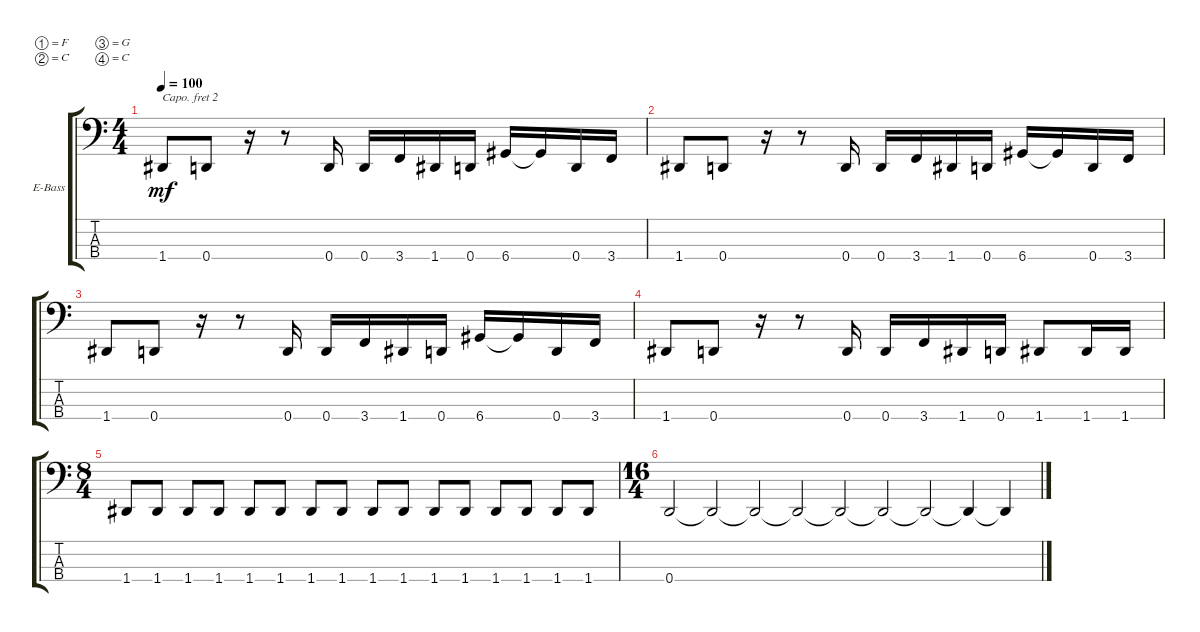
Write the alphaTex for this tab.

\bracketExtendMode groupsimilarinstruments
\multiBarRest
\firstSystemTrackNameOrientation horizontal
\otherSystemsTrackNameOrientation horizontal
\track ("Phoenix" "E-Bass") {instrument electricbassfinger}
\staff {score tabs}
\capo 2
\tuning (F2 C2 G1 C1)
\ts (4 4)
\tempo 100
\clef f4
\ks c
1.4.8{dy mf} 0.4.8 r.16 r.8 0.4.16 0.4.16 3.4.16 1.4.16 0.4.16 6.4.16 6.4{t}.16 0.4.16 3.4.16 |
1.4.8 0.4.8 r.16 r.8 0.4.16 0.4.16 3.4.16 1.4.16 0.4.16 6.4.16 6.4{t}.16 0.4.16 3.4.16 |
1.4.8 0.4.8 r.16 r.8 0.4.16 0.4.16 3.4.16 1.4.16 0.4.16 6.4.16 6.4{t}.16 0.4.16 3.4.16 |
1.4.8 0.4.8 r.16 r.8 0.4.16 0.4.16 3.4.16 1.4.16 0.4.16 1.4.8 1.4.16 1.4.16 |
\ts (8 4)
1.4.8 1.4.8 1.4.8 1.4.8 1.4.8 1.4.8 1.4.8 1.4.8 1.4.8 1.4.8 1.4.8 1.4.8 1.4.8 1.4.8 1.4.8 1.4.8 |
\ts (16 4)
0.4.2 0.4{t}.2 0.4{t}.2 0.4{t}.2 0.4{t}.2 0.4{t}.2 0.4{t}.2 0.4{t}.4 0.4{t}.4
